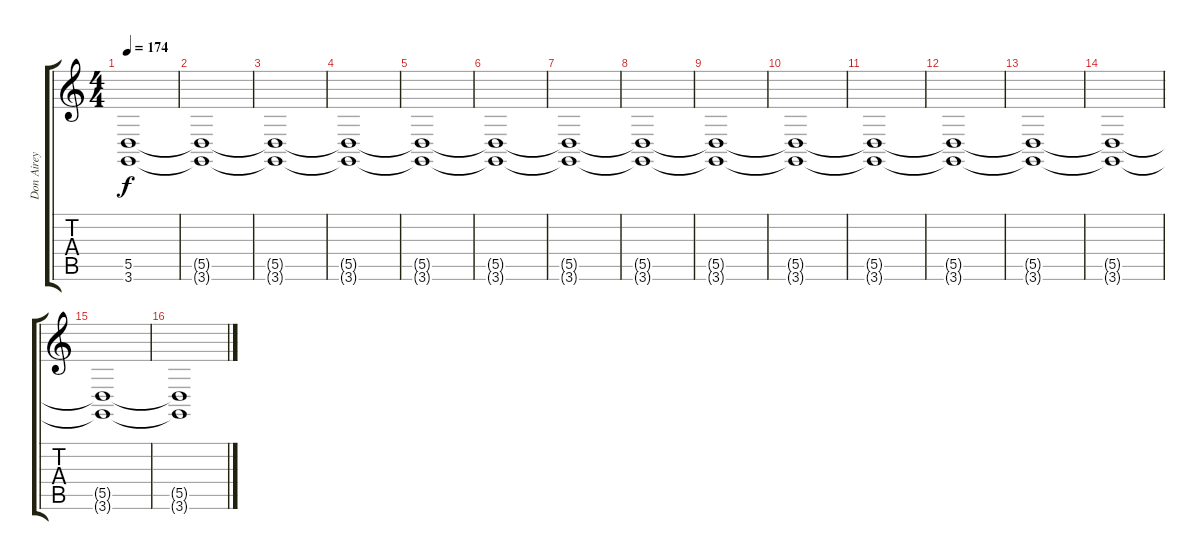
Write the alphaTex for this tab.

\track ("Don Airey - Left Hand" "Don Airey ") {instrument drawbarorgan}
\staff {score tabs}
\tuning (E4 B3 G3 D3 A2 E2) {hide}
\ts (4 4)
\tempo 174
\clef g2
\ks c
(5.5 3.6).1{dy f} |
(5.5{t} 3.6{t}).1 |
(5.5{t} 3.6{t}).1 |
(5.5{t} 3.6{t}).1 |
(5.5{t} 3.6{t}).1 |
(5.5{t} 3.6{t}).1 |
(5.5{t} 3.6{t}).1 |
(5.5{t} 3.6{t}).1 |
(5.5{t} 3.6{t}).1 |
(5.5{t} 3.6{t}).1 |
(5.5{t} 3.6{t}).1 |
(5.5{t} 3.6{t}).1 |
(5.5{t} 3.6{t}).1 |
(5.5{t} 3.6{t}).1 |
(5.5{t} 3.6{t}).1 |
(5.5{t} 3.6{t}).1
